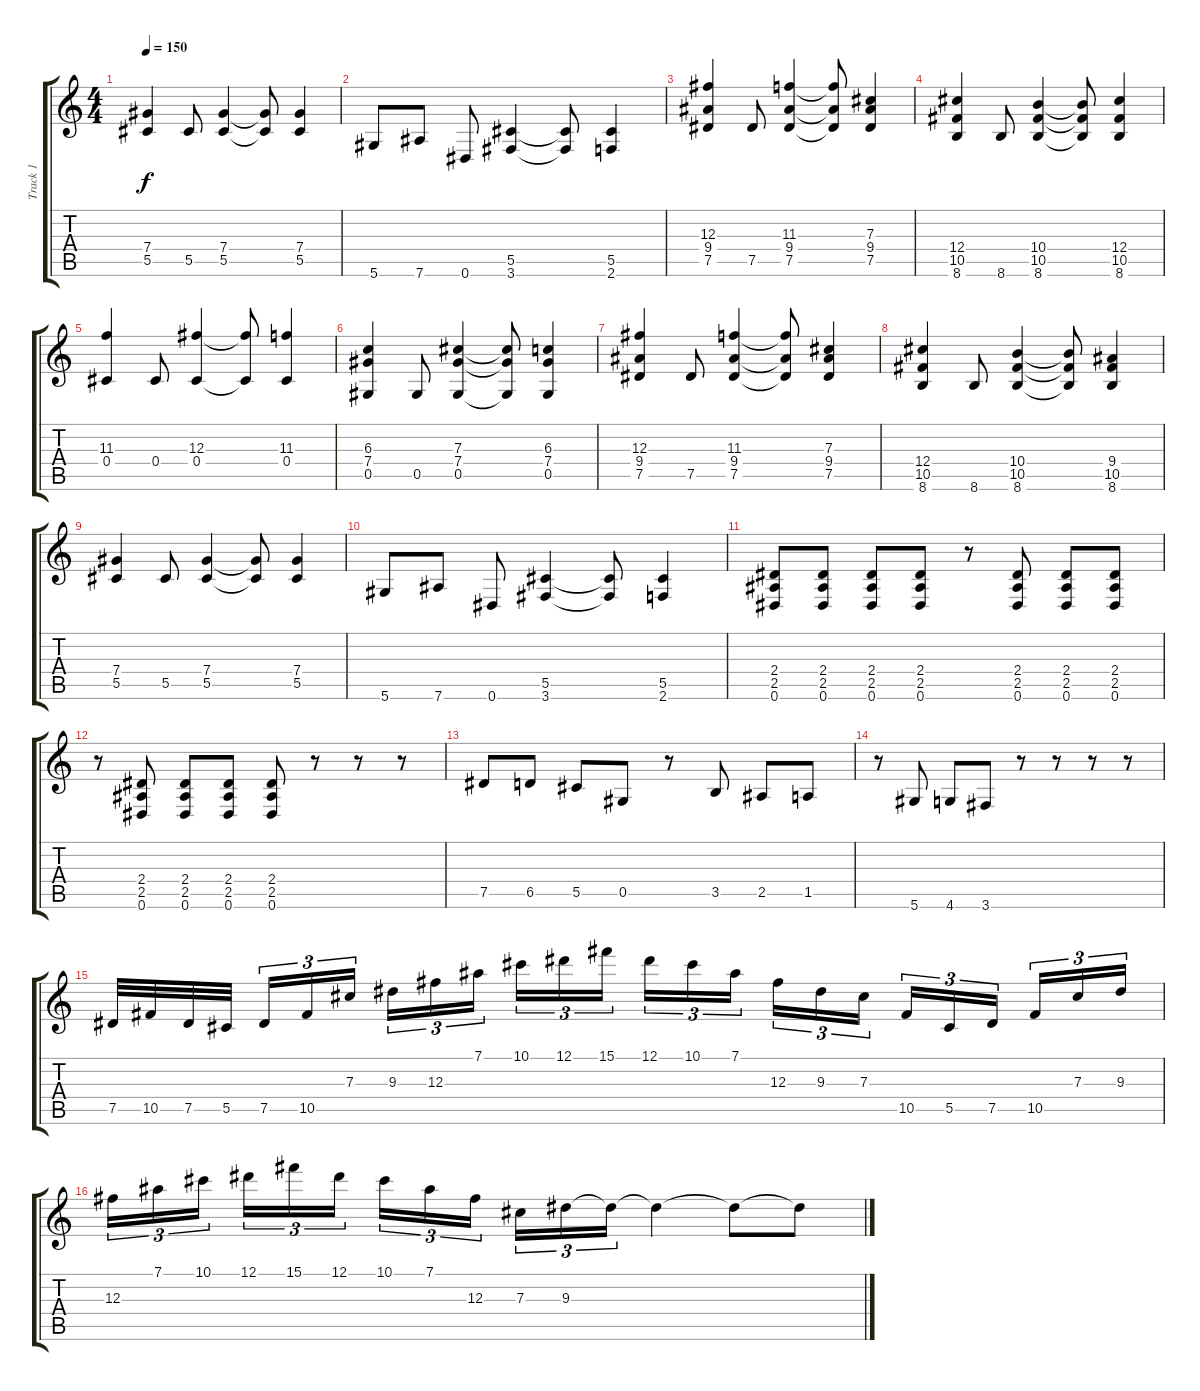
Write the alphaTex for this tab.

\track ("Track 1" "Track 1") {instrument overdrivenguitar}
\staff {score tabs}
\tuning (Eb4 Bb3 Gb3 Db3 Ab2 Eb2) {hide}
\ts (4 4)
\tempo 150
\clef g2
\ks c
(7.4 5.5).4{dy f} 5.5.8 (7.4 5.5).4 (7.4{t} 5.5{t}).8 (7.4 5.5).4 |
5.6.8 7.6.8 0.6.8 (5.5 3.6).4 (5.5{t} 3.6{t}).8 (5.5 2.6).4 |
(12.3 9.4 7.5).4 7.5.8 (11.3 9.4 7.5).4 (11.3{t} 9.4{t} 7.5{t}).8 (7.3 9.4 7.5).4 |
(12.4 10.5 8.6).4 8.6.8 (10.4 10.5 8.6).4 (10.4{t} 10.5{t} 8.6{t}).8 (12.4 10.5 8.6).4 |
(11.3 0.4).4 0.4.8 (12.3 0.4).4 (12.3{t} 0.4{t}).8 (11.3 0.4).4 |
(6.3 7.4 0.5).4 0.5.8 (7.3 7.4 0.5).4 (7.3{t} 7.4{t} 0.5{t}).8 (6.3 7.4 0.5).4 |
(12.3 9.4 7.5).4 7.5.8 (11.3 9.4 7.5).4 (11.3{t} 9.4{t} 7.5{t}).8 (7.3 9.4 7.5).4 |
(12.4 10.5 8.6).4 8.6.8 (10.4 10.5 8.6).4 (10.4{t} 10.5{t} 8.6{t}).8 (9.4 10.5 8.6).4 |
(7.4 5.5).4 5.5.8 (7.4 5.5).4 (7.4{t} 5.5{t}).8 (7.4 5.5).4 |
5.6.8 7.6.8 0.6.8 (5.5 3.6).4 (5.5{t} 3.6{t}).8 (5.5 2.6).4 |
(2.4 2.5 0.6).8 (2.4 2.5 0.6).8 (2.4 2.5 0.6).8 (2.4 2.5 0.6).8 r.8 (2.4 2.5 0.6).8 (2.4 2.5 0.6).8 (2.4 2.5 0.6).8 |
r.8 (2.4 2.5 0.6).8 (2.4 2.5 0.6).8 (2.4 2.5 0.6).8 (2.4 2.5 0.6).8 r.8 r.8 r.8 |
7.5.8 6.5.8 5.5.8 0.5.8 r.8 3.5.8 2.5.8 1.5.8 |
r.8 5.6.8 4.6.8 3.6.8 r.8 r.8 r.8 r.8 |
7.5.32 10.5.32 7.5.32 5.5.32 7.5.16{tu (3 2)} 10.5.16{tu (3 2)} 7.3.16{tu (3 2)} 9.3.16{tu (3 2)} 12.3.16{tu (3 2)} 7.1.16{tu (3 2)} 10.1.16{tu (3 2)} 12.1.16{tu (3 2)} 15.1.16{tu (3 2)} 12.1.16{tu (3 2)} 10.1.16{tu (3 2)} 7.1.16{tu (3 2)} 12.3.16{tu (3 2)} 9.3.16{tu (3 2)} 7.3.16{tu (3 2)} 10.5.16{tu (3 2)} 5.5.16{tu (3 2)} 7.5.16{tu (3 2)} 10.5.16{tu (3 2)} 7.3.16{tu (3 2)} 9.3.16{tu (3 2)} |
12.3.16{tu (3 2)} 7.1.16{tu (3 2)} 10.1.16{tu (3 2)} 12.1.16{tu (3 2)} 15.1.16{tu (3 2)} 12.1.16{tu (3 2)} 10.1.16{tu (3 2)} 7.1.16{tu (3 2)} 12.3.16{tu (3 2)} 7.3.16{tu (3 2)} 9.3.16{tu (3 2)} 9.3{t}.16{tu (3 2)} 9.3{t}.4 9.3{t}.8 9.3{t}.8
